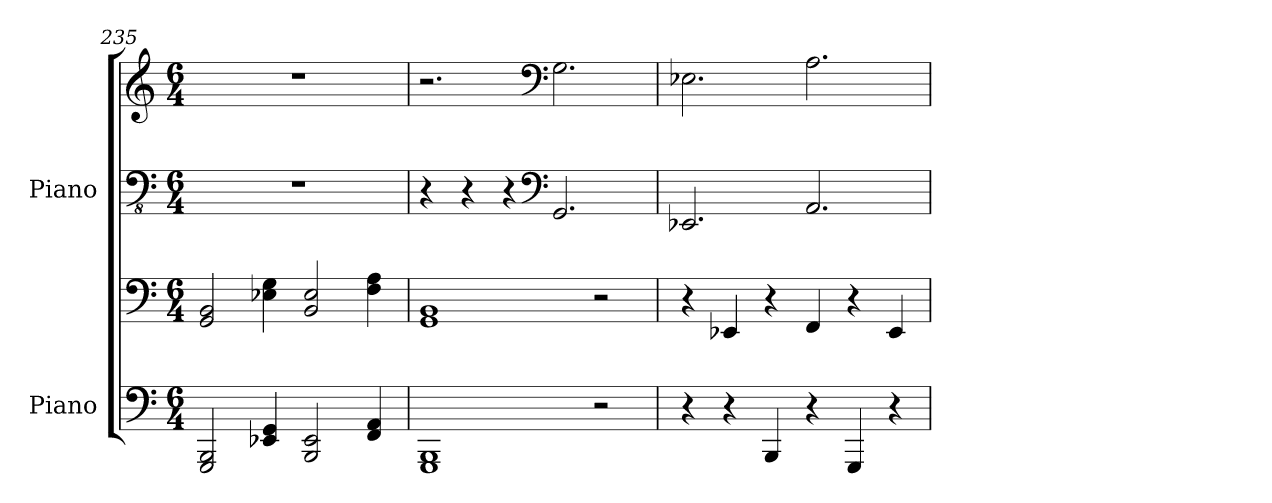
**kern	**kern	**kern	**kern	**dynam
*part2	*part2	*part1	*part1	*part1
*staff4	*staff3	*staff2	*staff1	*staff1/2
*I"Piano	*	*I"Piano	*	*
*I'Pno.	*	*I'Pno.	*	*
*clefF4	*clefF4	*clefFv4	*clefG2	*
*k[]	*k[]	*k[]	*k[]	*
*M6/4	*M6/4	*M6/4	*M6/4	*
=235	=235	=235	=235	=235
2GGG/ 2BBB/	2GG/ 2BB/	1.r	1.r	.
4EE-X/ 4GG/	4E-X\ 4G\	.	.	.
2BBB/ 2EE-/	2BB/ 2E-/	.	.	.
4FF/ 4AA/	4F\ 4A\	.	.	.
!!LO:PB:g=z
=236	=236	=236	=236	=236
1GGG 1BBB	1GG 1BB	4r	2.r	.
.	.	4r	.	.
.	.	4r	.	.
*	*	*clefF4	*clefF4	*
!	!	!	!	!LO:DY:b=2
!	!	!	!	!LO:DY:n=1:b
.	.	2.GG/	2.G\	mf mf
2r	2r	.	.	.
=237	=237	=237	=237	=237
4r	4r	2.EE-X/	2.E-X\	.
4r	4EE-X/	.	.	.
4BBB/	4r	.	.	.
4r	4FF/	2.AA/	2.A\	.
4GGG/	4r	.	.	.
4r	4EE-/	.	.	.
=	=	=	=	=
*-	*-	*-	*-	*-
